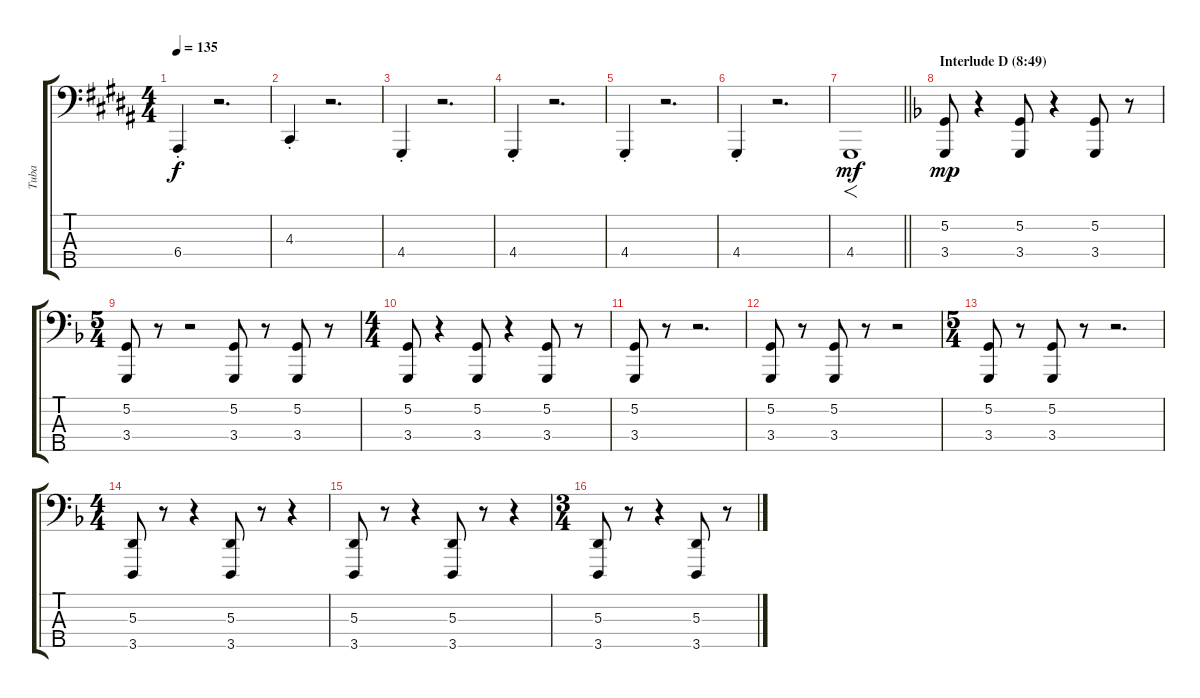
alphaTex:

\track ("Tuba" "Tuba") {instrument tuba}
\staff {score tabs}
\tuning (G2 D2 A1 E1 B0) {hide}
\ts (4 4)
\tempo 135
\clef f4
\ks g#minor
6.4{st}.4{dy f} r.2{d} |
4.3{st}.4 r.2{d} |
4.4{st}.4 r.2{d} |
4.4{st}.4 r.2{d} |
4.4{st}.4 r.2{d} |
4.4{st}.4 r.2{d} |
\barLineRight lightlight
4.4.1{f dy mf} |
\section ("" "Interlude D (8:49)")
\ks dminor
(5.2 3.4).8{dy mp} r.4 (5.2 3.4).8 r.4 (5.2 3.4).8 r.8 |
\ts (5 4)
(5.2 3.4).8 r.8 r.2 (5.2 3.4).8 r.8 (5.2 3.4).8 r.8 |
\ts (4 4)
(5.2 3.4).8 r.4 (5.2 3.4).8 r.4 (5.2 3.4).8 r.8 |
(5.2 3.4).8 r.8 r.2{d} |
(5.2 3.4).8 r.8 (5.2 3.4).8 r.8 r.2 |
\ts (5 4)
(5.2 3.4).8 r.8 (5.2 3.4).8 r.8 r.2{d} |
\ts (4 4)
(5.3 3.5).8 r.8 r.4 (5.3 3.5).8 r.8 r.4 |
(5.3 3.5).8 r.8 r.4 (5.3 3.5).8 r.8 r.4 |
\ts (3 4)
(5.3 3.5).8 r.8 r.4 (5.3 3.5).8 r.8
